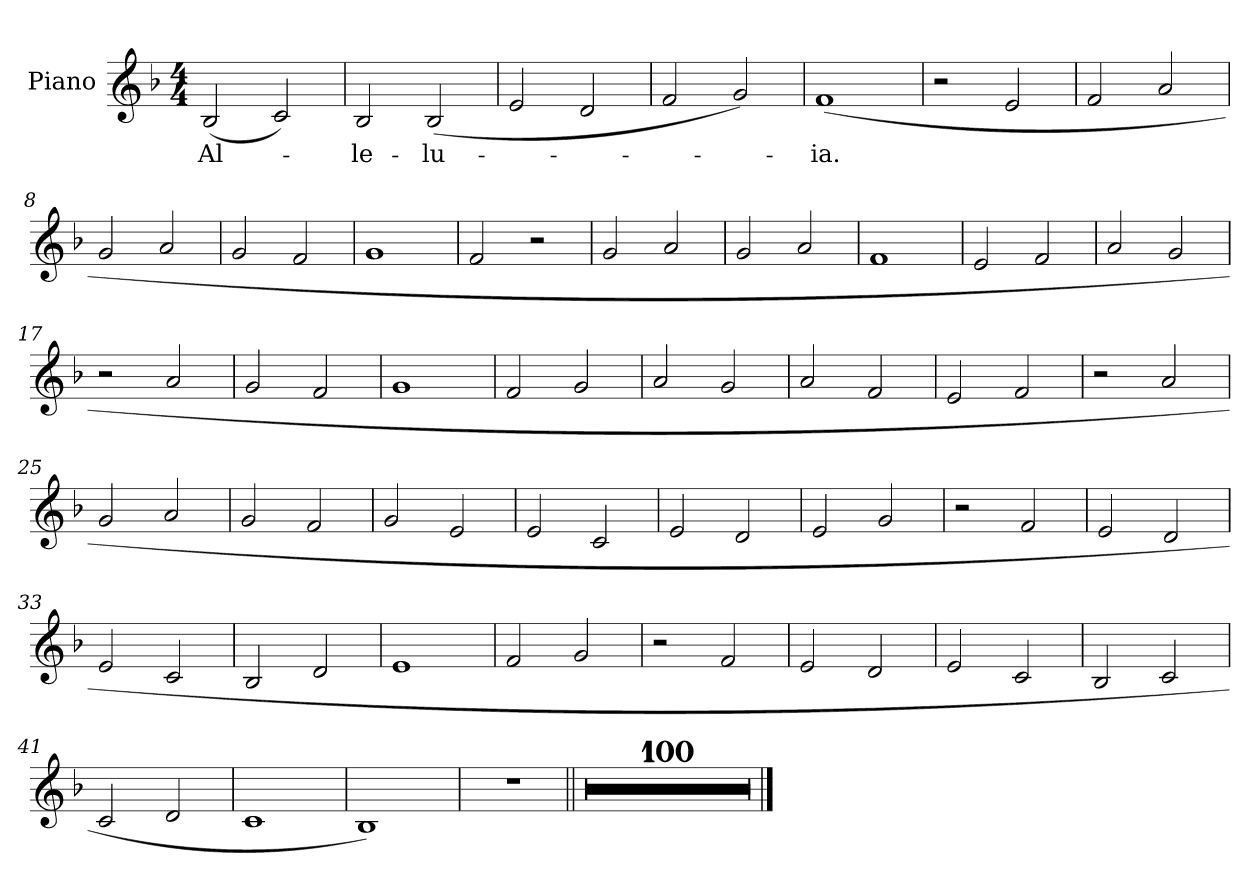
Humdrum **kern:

**kern	**text
*part1	*part1
*staff1	*staff1
*I"Piano	*
*I'Pno.	*
*clefG2	*
*k[b-]	*
*M4/4	*
=1	=1
(>2B-/	Al-
2c/)	.
=2	=2
2B-/	-le-
(>2B-/	-lu-
=3	=3
2e/	.
2d/	.
=4	=4
2f/	.
2g/)	.
=5	=5
(<1f	-ia.
=6	=6
2r	.
2e/	.
=7	=7
2f/	.
2a/	.
=8	=8
2g/	.
2a/	.
=9	=9
2g/	.
2f/	.
=10	=10
1g	.
!!LO:LB:g=z
=11	=11
2f/	.
2r	.
=12	=12
2g/	.
2a/	.
=13	=13
2g/	.
2a/	.
=14	=14
1f	.
=15	=15
2e/	.
2f/	.
=16	=16
2a/	.
2g/	.
=17	=17
2r	.
2a/	.
=18	=18
2g/	.
2f/	.
=19	=19
1g	.
=20	=20
2f/	.
2g/	.
=21	=21
2a/	.
2g/	.
!!LO:LB:g=z
=22	=22
2a/	.
2f/	.
=23	=23
2e/	.
2f/	.
=24	=24
2r	.
2a/	.
=25	=25
2g/	.
2a/	.
=26	=26
2g/	.
2f/	.
=27	=27
2g/	.
2e/	.
=28	=28
2e/	.
2c/	.
=29	=29
2e/	.
2d/	.
=30	=30
2e/	.
2g/	.
=31	=31
2r	.
2f/	.
=32	=32
2e/	.
2d/	.
!!LO:LB:g=z
=33	=33
2e/	.
2c/	.
=34	=34
2B-/	.
2d/	.
=35	=35
1e	.
=36	=36
2f/	.
2g/	.
=37	=37
2r	.
2f/	.
=38	=38
2e/	.
2d/	.
=39	=39
2e/	.
2c/	.
=40	=40
2B-/	.
2c/	.
=41	=41
2c/	.
2d/	.
=42	=42
1c	.
=43	=43
1B-)	.
!!LO:LB:g=z
=44	=44
1r	.
=45||	=45||
1r	.
=46	=46
1r	.
=47	=47
1r	.
=48	=48
1r	.
=49	=49
1r	.
=50	=50
1r	.
=51	=51
1r	.
=52	=52
1r	.
=53	=53
1r	.
=54	=54
1r	.
=55	=55
1r	.
!!LO:LB:g=z
=56	=56
1r	.
=57	=57
1r	.
=58	=58
1r	.
=59	=59
1r	.
=60	=60
1r	.
=61	=61
1r	.
=62	=62
1r	.
=63	=63
1r	.
=64	=64
1r	.
=65	=65
1r	.
=66	=66
1r	.
=67	=67
1r	.
!!LO:LB:g=z
=68	=68
1r	.
=69	=69
1r	.
=70	=70
1r	.
=71	=71
1r	.
=72	=72
1r	.
=73	=73
1r	.
=74	=74
1r	.
=75	=75
1r	.
=76	=76
1r	.
=77	=77
1r	.
=78	=78
1r	.
=79	=79
1r	.
!!LO:LB:g=z
=80	=80
1r	.
=81	=81
1r	.
=82	=82
1r	.
=83	=83
1r	.
=84	=84
1r	.
=85	=85
1r	.
=86	=86
1r	.
=87	=87
1r	.
=88	=88
1r	.
=89	=89
1r	.
=90	=90
1r	.
=91	=91
1r	.
!!LO:LB:g=z
=92	=92
1r	.
=93	=93
1r	.
=94	=94
1r	.
=95	=95
1r	.
=96	=96
1r	.
=97	=97
1r	.
=98	=98
1r	.
=99	=99
1r	.
=100	=100
1r	.
=101	=101
1r	.
=102	=102
1r	.
=103	=103
1r	.
!!LO:LB:g=z
=104	=104
1r	.
=105	=105
1r	.
=106	=106
1r	.
=107	=107
1r	.
=108	=108
1r	.
=109	=109
1r	.
=110	=110
1r	.
=111	=111
1r	.
=112	=112
1r	.
=113	=113
1r	.
=114	=114
1r	.
=115	=115
1r	.
!!LO:PB:g=z
=116	=116
1r	.
=117	=117
1r	.
=118	=118
1r	.
=119	=119
1r	.
=120	=120
1r	.
=121	=121
1r	.
=122	=122
1r	.
=123	=123
1r	.
=124	=124
1r	.
=125	=125
1r	.
=126	=126
1r	.
=127	=127
1r	.
!!LO:LB:g=z
=128	=128
1r	.
=129	=129
1r	.
=130	=130
1r	.
=131	=131
1r	.
=132	=132
1r	.
=133	=133
1r	.
=134	=134
1r	.
=135	=135
1r	.
=136	=136
1r	.
=137	=137
1r	.
=138	=138
1r	.
=139	=139
1r	.
!!LO:LB:g=z
=140	=140
1r	.
=141	=141
1r	.
=142	=142
1r	.
=143	=143
1r	.
=144	=144
1r	.
==	==
*-	*-
